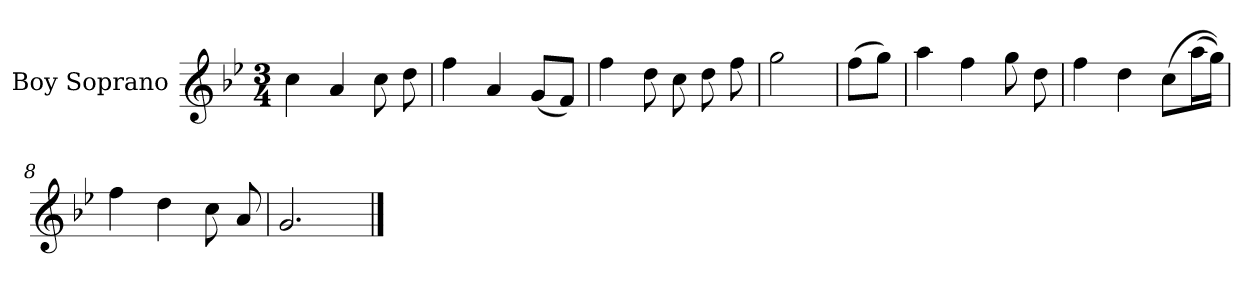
**kern
*part1
*staff1
*I"Boy Soprano
*I'B. S.
*clefG2
*k[b-e-]
*M3/4
*MM80
=1
4cc\
4a/
8cc\
8dd\
=2
4ff\
4a/
(<8g/L
8f/J)
=3
4ff\
8dd\
8cc\
8dd\
8ff\
=4
2gg\
!!LO:LB:g=z
=5
(>8ff\L
8gg\J)
=6
4aa\
4ff\
8gg\
8dd\
=7
4ff\
4dd\
(>8cc\L
(>16aa\L
16gg\JJ))
=8
4ff\
4dd\
8cc\
8a/
=9
2.g/
==
*-
